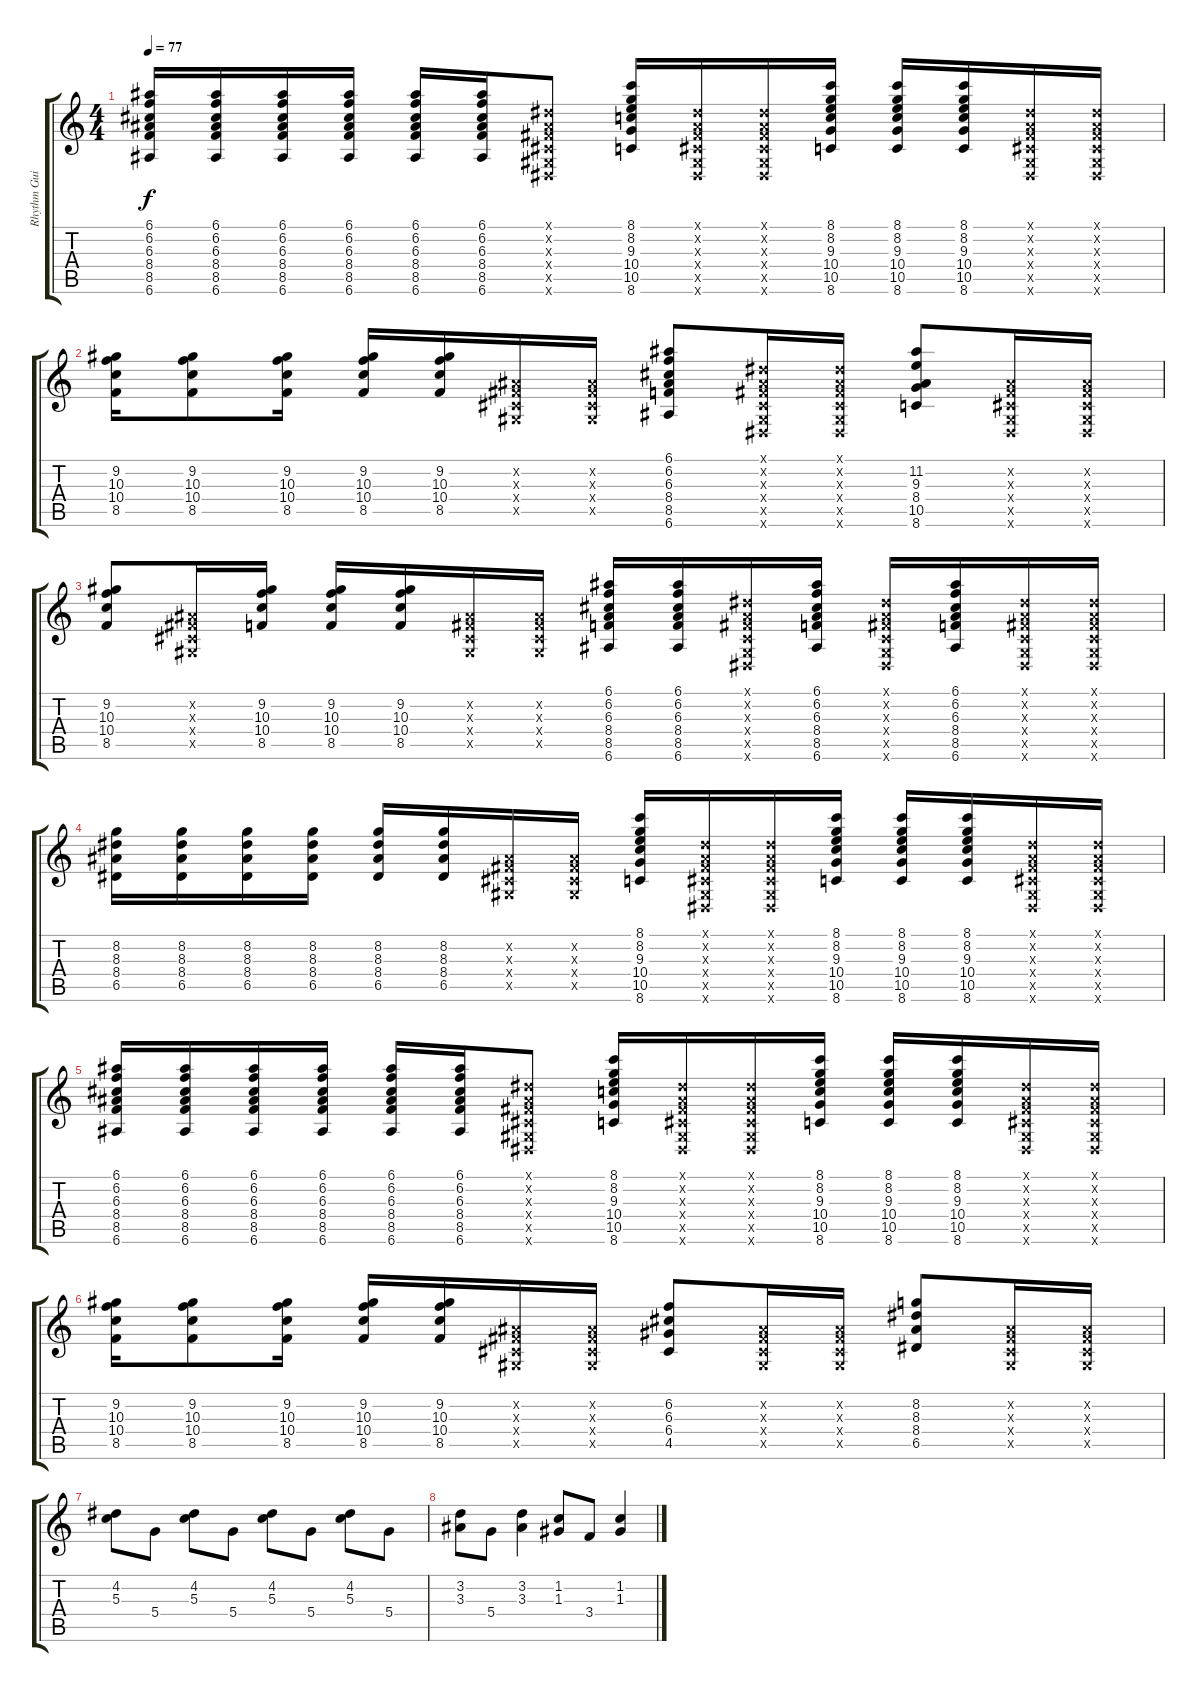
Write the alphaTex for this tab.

\track ("Rhythm Guitar" "Rhythm Gui") {instrument electricguitarclean}
\staff {score tabs}
\tuning (E4 B3 G3 D3 A2 E2) {hide}
\ts (4 4)
\tempo 77
\clef g2
\ks c
(6.1 6.2 6.3 8.4 8.5 6.6).16{dy f} (6.1 6.2 6.3 8.4 8.5 6.6).16 (6.1 6.2 6.3 8.4 8.5 6.6).16 (6.1 6.2 6.3 8.4 8.5 6.6).16 (6.1 6.2 6.3 8.4 8.5 6.6).16 (6.1 6.2 6.3 8.4 8.5 6.6).16 (-1.1{x} -1.2{x} -1.3{x} -1.4{x} -1.5{x} -1.6{x}).8 (8.1 8.2 9.3 10.4 10.5 8.6).16 (-1.1{x} -1.2{x} -1.3{x} -1.4{x} -1.5{x} -1.6{x}).16 (-1.1{x} -1.2{x} -1.3{x} -1.4{x} -1.5{x} -1.6{x}).16 (8.1 8.2 9.3 10.4 10.5 8.6).16 (8.1 8.2 9.3 10.4 10.5 8.6).16 (8.1 8.2 9.3 10.4 10.5 8.6).16 (-1.1{x} -1.2{x} -1.3{x} -1.4{x} -1.5{x} -1.6{x}).16 (-1.1{x} -1.2{x} -1.3{x} -1.4{x} -1.5{x} -1.6{x}).16 |
(9.2 10.3 10.4 8.5).16 (9.2 10.3 10.4 8.5).8 (9.2 10.3 10.4 8.5).16 (9.2 10.3 10.4 8.5).16 (9.2 10.3 10.4 8.5).16 (-1.2{x} -1.3{x} -1.4{x} -1.5{x}).16 (-1.2{x} -1.3{x} -1.4{x} -1.5{x}).16 (6.1 6.2 6.3 8.4 8.5 6.6).8 (-1.1{x} -1.2{x} -1.3{x} -1.4{x} -1.5{x} -1.6{x}).16 (-1.1{x} -1.2{x} -1.3{x} -1.4{x} -1.5{x} -1.6{x}).16 (11.2 9.3 8.4 10.5 8.6).8 (-1.2{x} -1.3{x} -1.4{x} -1.5{x} -1.6{x}).16 (-1.2{x} -1.3{x} -1.4{x} -1.5{x} -1.6{x}).16 |
(9.2 10.3 10.4 8.5).8 (-1.2{x} -1.3{x} -1.4{x} -1.5{x}).16 (9.2 10.3 10.4 8.5).16 (9.2 10.3 10.4 8.5).16 (9.2 10.3 10.4 8.5).16 (-1.2{x} -1.3{x} -1.4{x} -1.5{x}).16 (-1.2{x} -1.3{x} -1.4{x} -1.5{x}).16 (6.1 6.2 6.3 8.4 8.5 6.6).16 (6.1 6.2 6.3 8.4 8.5 6.6).16 (-1.1{x} -1.2{x} -1.3{x} -1.4{x} -1.5{x} -1.6{x}).16 (6.1 6.2 6.3 8.4 8.5 6.6).16 (-1.1{x} -1.2{x} -1.3{x} -1.4{x} -1.5{x} -1.6{x}).16 (6.1 6.2 6.3 8.4 8.5 6.6).16 (-1.1{x} -1.2{x} -1.3{x} -1.4{x} -1.5{x} -1.6{x}).16 (-1.1{x} -1.2{x} -1.3{x} -1.4{x} -1.5{x} -1.6{x}).16 |
(8.2 8.3 8.4 6.5).16 (8.2 8.3 8.4 6.5).16 (8.2 8.3 8.4 6.5).16 (8.2 8.3 8.4 6.5).16 (8.2 8.3 8.4 6.5).16 (8.2 8.3 8.4 6.5).16 (-1.2{x} -1.3{x} -1.4{x} -1.5{x}).16 (-1.2{x} -1.3{x} -1.4{x} -1.5{x}).16 (8.1 8.2 9.3 10.4 10.5 8.6).16 (-1.1{x} -1.2{x} -1.3{x} -1.4{x} -1.5{x} -1.6{x}).16 (-1.1{x} -1.2{x} -1.3{x} -1.4{x} -1.5{x} -1.6{x}).16 (8.1 8.2 9.3 10.4 10.5 8.6).16 (8.1 8.2 9.3 10.4 10.5 8.6).16 (8.1 8.2 9.3 10.4 10.5 8.6).16 (-1.1{x} -1.2{x} -1.3{x} -1.4{x} -1.5{x} -1.6{x}).16 (-1.1{x} -1.2{x} -1.3{x} -1.4{x} -1.5{x} -1.6{x}).16 |
(6.1 6.2 6.3 8.4 8.5 6.6).16 (6.1 6.2 6.3 8.4 8.5 6.6).16 (6.1 6.2 6.3 8.4 8.5 6.6).16 (6.1 6.2 6.3 8.4 8.5 6.6).16 (6.1 6.2 6.3 8.4 8.5 6.6).16 (6.1 6.2 6.3 8.4 8.5 6.6).16 (-1.1{x} -1.2{x} -1.3{x} -1.4{x} -1.5{x} -1.6{x}).8 (8.1 8.2 9.3 10.4 10.5 8.6).16 (-1.1{x} -1.2{x} -1.3{x} -1.4{x} -1.5{x} -1.6{x}).16 (-1.1{x} -1.2{x} -1.3{x} -1.4{x} -1.5{x} -1.6{x}).16 (8.1 8.2 9.3 10.4 10.5 8.6).16 (8.1 8.2 9.3 10.4 10.5 8.6).16 (8.1 8.2 9.3 10.4 10.5 8.6).16 (-1.1{x} -1.2{x} -1.3{x} -1.4{x} -1.5{x} -1.6{x}).16 (-1.1{x} -1.2{x} -1.3{x} -1.4{x} -1.5{x} -1.6{x}).16 |
(9.2 10.3 10.4 8.5).16 (9.2 10.3 10.4 8.5).8 (9.2 10.3 10.4 8.5).16 (9.2 10.3 10.4 8.5).16 (9.2 10.3 10.4 8.5).16 (-1.2{x} -1.3{x} -1.4{x} -1.5{x}).16 (-1.2{x} -1.3{x} -1.4{x} -1.5{x}).16 (6.2 6.3 6.4 4.5).8 (-1.2{x} -1.3{x} -1.4{x} -1.5{x}).16 (-1.2{x} -1.3{x} -1.4{x} -1.5{x}).16 (8.2 8.3 8.4 6.5).8 (-1.2{x} -1.3{x} -1.4{x} -1.5{x}).16 (-1.2{x} -1.3{x} -1.4{x} -1.5{x}).16 |
(4.2 5.3).8 5.4.8 (4.2 5.3).8 5.4.8 (4.2 5.3).8 5.4.8 (4.2 5.3).8 5.4.8 |
(3.2 3.3).8 5.4.8 (3.2 3.3).4 (1.2 1.3).8 3.4.8 (1.2 1.3).4
